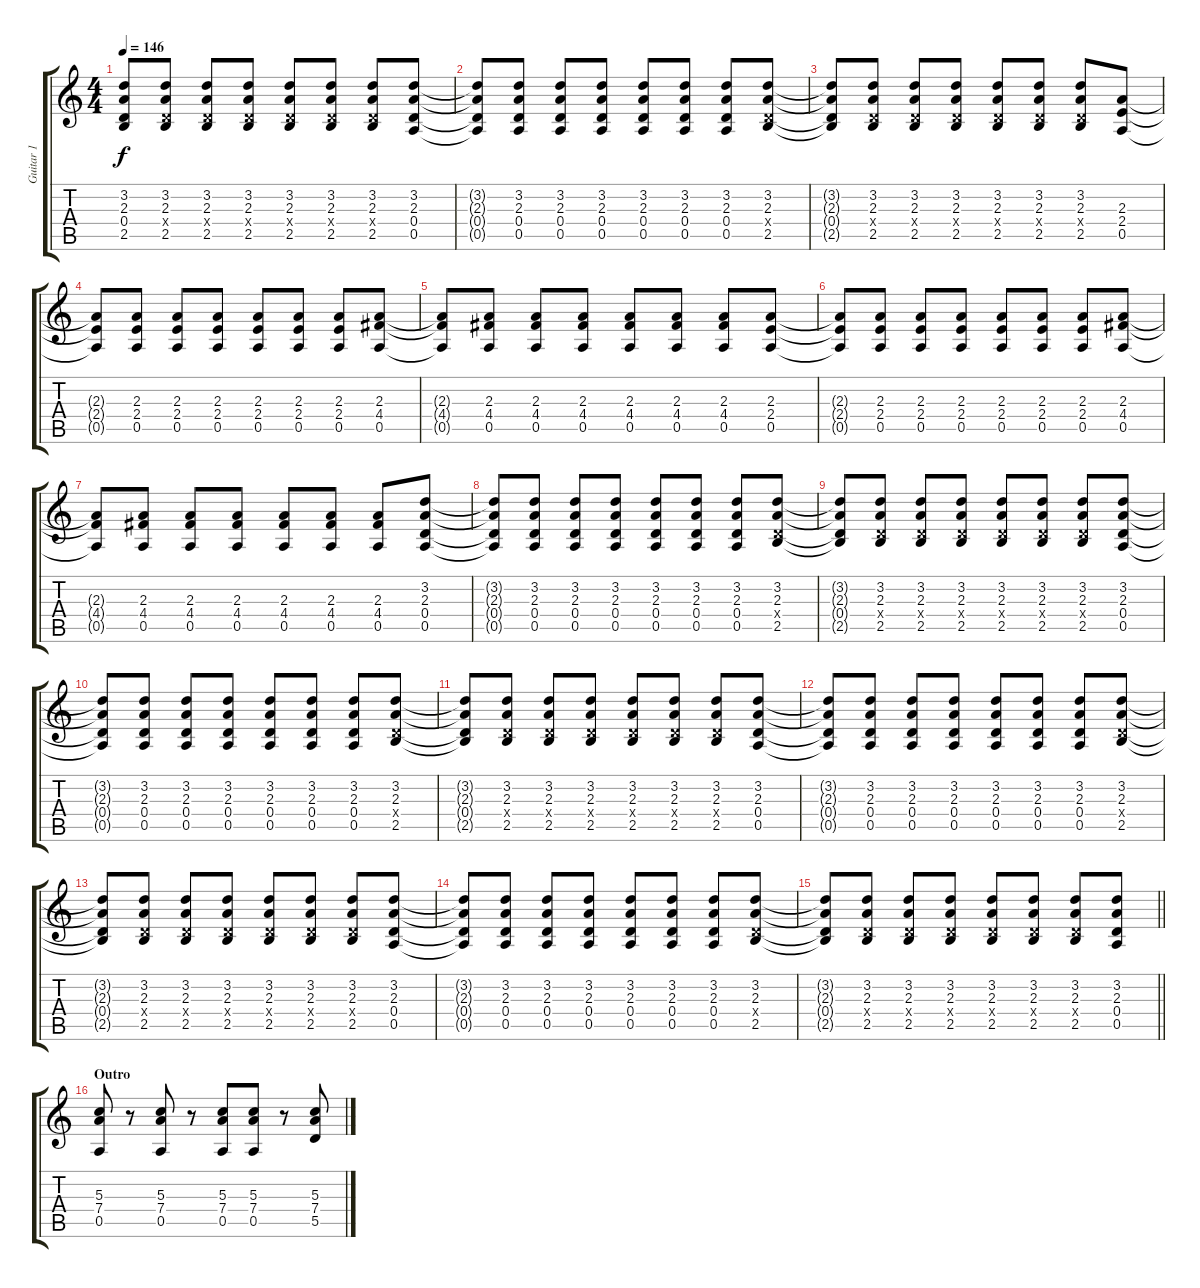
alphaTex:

\track ("Guitar 1" "Guitar 1") {instrument overdrivenguitar}
\staff {score tabs}
\tuning (E4 B3 G3 D3 A2 E2) {hide}
\ts (4 4)
\tempo 146
\clef g2
\ks c
(3.2{t} 2.3{t} 0.4{t} 2.5{t}).8{dy f} (3.2 2.3 0.4{x} 2.5).8 (3.2 2.3 0.4{x} 2.5).8 (3.2 2.3 0.4{x} 2.5).8 (3.2 2.3 0.4{x} 2.5).8 (3.2 2.3 0.4{x} 2.5).8 (3.2 2.3 0.4{x} 2.5).8 (3.2 2.3 0.4 0.5).8 |
(3.2{t} 2.3{t} 0.4{t} 0.5{t}).8 (3.2 2.3 0.4 0.5).8 (3.2 2.3 0.4 0.5).8 (3.2 2.3 0.4 0.5).8 (3.2 2.3 0.4 0.5).8 (3.2 2.3 0.4 0.5).8 (3.2 2.3 0.4 0.5).8 (3.2 2.3 0.4{x} 2.5).8 |
(3.2{t} 2.3{t} 0.4{t} 2.5{t}).8 (3.2 2.3 0.4{x} 2.5).8 (3.2 2.3 0.4{x} 2.5).8 (3.2 2.3 0.4{x} 2.5).8 (3.2 2.3 0.4{x} 2.5).8 (3.2 2.3 0.4{x} 2.5).8 (3.2 2.3 0.4{x} 2.5).8 (2.3 2.4 0.5).8 |
(2.3{t} 2.4{t} 0.5{t}).8 (2.3 2.4 0.5).8 (2.3 2.4 0.5).8 (2.3 2.4 0.5).8 (2.3 2.4 0.5).8 (2.3 2.4 0.5).8 (2.3 2.4 0.5).8 (2.3 4.4 0.5).8 |
(2.3{t} 4.4{t} 0.5{t}).8 (2.3 4.4 0.5).8 (2.3 4.4 0.5).8 (2.3 4.4 0.5).8 (2.3 4.4 0.5).8 (2.3 4.4 0.5).8 (2.3 4.4 0.5).8 (2.3 2.4 0.5).8 |
(2.3{t} 2.4{t} 0.5{t}).8 (2.3 2.4 0.5).8 (2.3 2.4 0.5).8 (2.3 2.4 0.5).8 (2.3 2.4 0.5).8 (2.3 2.4 0.5).8 (2.3 2.4 0.5).8 (2.3 4.4 0.5).8 |
(2.3{t} 4.4{t} 0.5{t}).8 (2.3 4.4 0.5).8 (2.3 4.4 0.5).8 (2.3 4.4 0.5).8 (2.3 4.4 0.5).8 (2.3 4.4 0.5).8 (2.3 4.4 0.5).8 (3.2 2.3 0.4 0.5).8 |
(3.2{t} 2.3{t} 0.4{t} 0.5{t}).8 (3.2 2.3 0.4 0.5).8 (3.2 2.3 0.4 0.5).8 (3.2 2.3 0.4 0.5).8 (3.2 2.3 0.4 0.5).8 (3.2 2.3 0.4 0.5).8 (3.2 2.3 0.4 0.5).8 (3.2 2.3 0.4{x} 2.5).8 |
(3.2{t} 2.3{t} 0.4{t} 2.5{t}).8 (3.2 2.3 0.4{x} 2.5).8 (3.2 2.3 0.4{x} 2.5).8 (3.2 2.3 0.4{x} 2.5).8 (3.2 2.3 0.4{x} 2.5).8 (3.2 2.3 0.4{x} 2.5).8 (3.2 2.3 0.4{x} 2.5).8 (3.2 2.3 0.4 0.5).8 |
(3.2{t} 2.3{t} 0.4{t} 0.5{t}).8 (3.2 2.3 0.4 0.5).8 (3.2 2.3 0.4 0.5).8 (3.2 2.3 0.4 0.5).8 (3.2 2.3 0.4 0.5).8 (3.2 2.3 0.4 0.5).8 (3.2 2.3 0.4 0.5).8 (3.2 2.3 0.4{x} 2.5).8 |
(3.2{t} 2.3{t} 0.4{t} 2.5{t}).8 (3.2 2.3 0.4{x} 2.5).8 (3.2 2.3 0.4{x} 2.5).8 (3.2 2.3 0.4{x} 2.5).8 (3.2 2.3 0.4{x} 2.5).8 (3.2 2.3 0.4{x} 2.5).8 (3.2 2.3 0.4{x} 2.5).8 (3.2 2.3 0.4 0.5).8 |
(3.2{t} 2.3{t} 0.4{t} 0.5{t}).8 (3.2 2.3 0.4 0.5).8 (3.2 2.3 0.4 0.5).8 (3.2 2.3 0.4 0.5).8 (3.2 2.3 0.4 0.5).8 (3.2 2.3 0.4 0.5).8 (3.2 2.3 0.4 0.5).8 (3.2 2.3 0.4{x} 2.5).8 |
(3.2{t} 2.3{t} 0.4{t} 2.5{t}).8 (3.2 2.3 0.4{x} 2.5).8 (3.2 2.3 0.4{x} 2.5).8 (3.2 2.3 0.4{x} 2.5).8 (3.2 2.3 0.4{x} 2.5).8 (3.2 2.3 0.4{x} 2.5).8 (3.2 2.3 0.4{x} 2.5).8 (3.2 2.3 0.4 0.5).8 |
(3.2{t} 2.3{t} 0.4{t} 0.5{t}).8 (3.2 2.3 0.4 0.5).8 (3.2 2.3 0.4 0.5).8 (3.2 2.3 0.4 0.5).8 (3.2 2.3 0.4 0.5).8 (3.2 2.3 0.4 0.5).8 (3.2 2.3 0.4 0.5).8 (3.2 2.3 0.4{x} 2.5).8 |
\barLineRight lightlight
(3.2{t} 2.3{t} 0.4{t} 2.5{t}).8 (3.2 2.3 0.4{x} 2.5).8 (3.2 2.3 0.4{x} 2.5).8 (3.2 2.3 0.4{x} 2.5).8 (3.2 2.3 0.4{x} 2.5).8 (3.2 2.3 0.4{x} 2.5).8 (3.2 2.3 0.4{x} 2.5).8 (3.2 2.3 0.4 0.5).8 |
\section ("" "Outro")
(5.3 7.4 0.5).8 r.8 (5.3 7.4 0.5).8 r.8 (5.3 7.4 0.5).8 (5.3 7.4 0.5).8 r.8 (5.3 7.4 5.5).8
